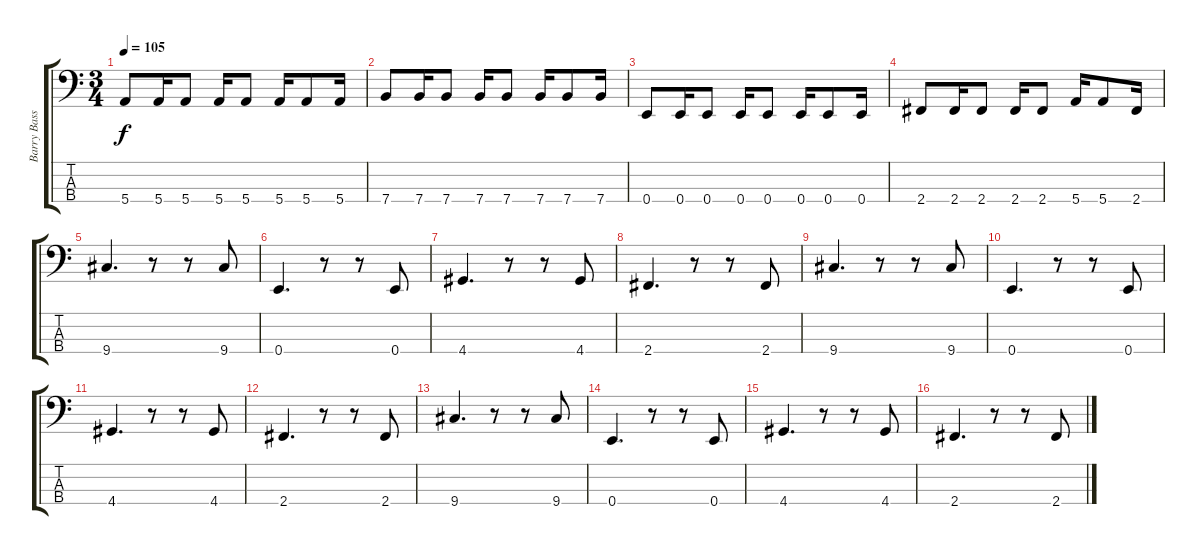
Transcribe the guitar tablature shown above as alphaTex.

\track ("Barry Bass" "Barry Bass") {instrument electricbassfinger}
\staff {score tabs}
\tuning (G2 D2 A1 E1) {hide}
\ts (3 4)
\tempo 105
\clef f4
\ks c
5.4.8{dy f} 5.4.16 5.4.8 5.4.16 5.4.8 5.4.16 5.4.8 5.4.16 |
7.4.8 7.4.16 7.4.8 7.4.16 7.4.8 7.4.16 7.4.8 7.4.16 |
0.4.8 0.4.16 0.4.8 0.4.16 0.4.8 0.4.16 0.4.8 0.4.16 |
2.4.8 2.4.16 2.4.8 2.4.16 2.4.8 5.4.16 5.4.8 2.4.16 |
9.4.4{d} r.8 r.8 9.4.8 |
0.4.4{d} r.8 r.8 0.4.8 |
4.4.4{d} r.8 r.8 4.4.8 |
2.4.4{d} r.8 r.8 2.4.8 |
9.4.4{d} r.8 r.8 9.4.8 |
0.4.4{d} r.8 r.8 0.4.8 |
4.4.4{d} r.8 r.8 4.4.8 |
2.4.4{d} r.8 r.8 2.4.8 |
9.4.4{d} r.8 r.8 9.4.8 |
0.4.4{d} r.8 r.8 0.4.8 |
4.4.4{d} r.8 r.8 4.4.8 |
2.4.4{d} r.8 r.8 2.4.8
